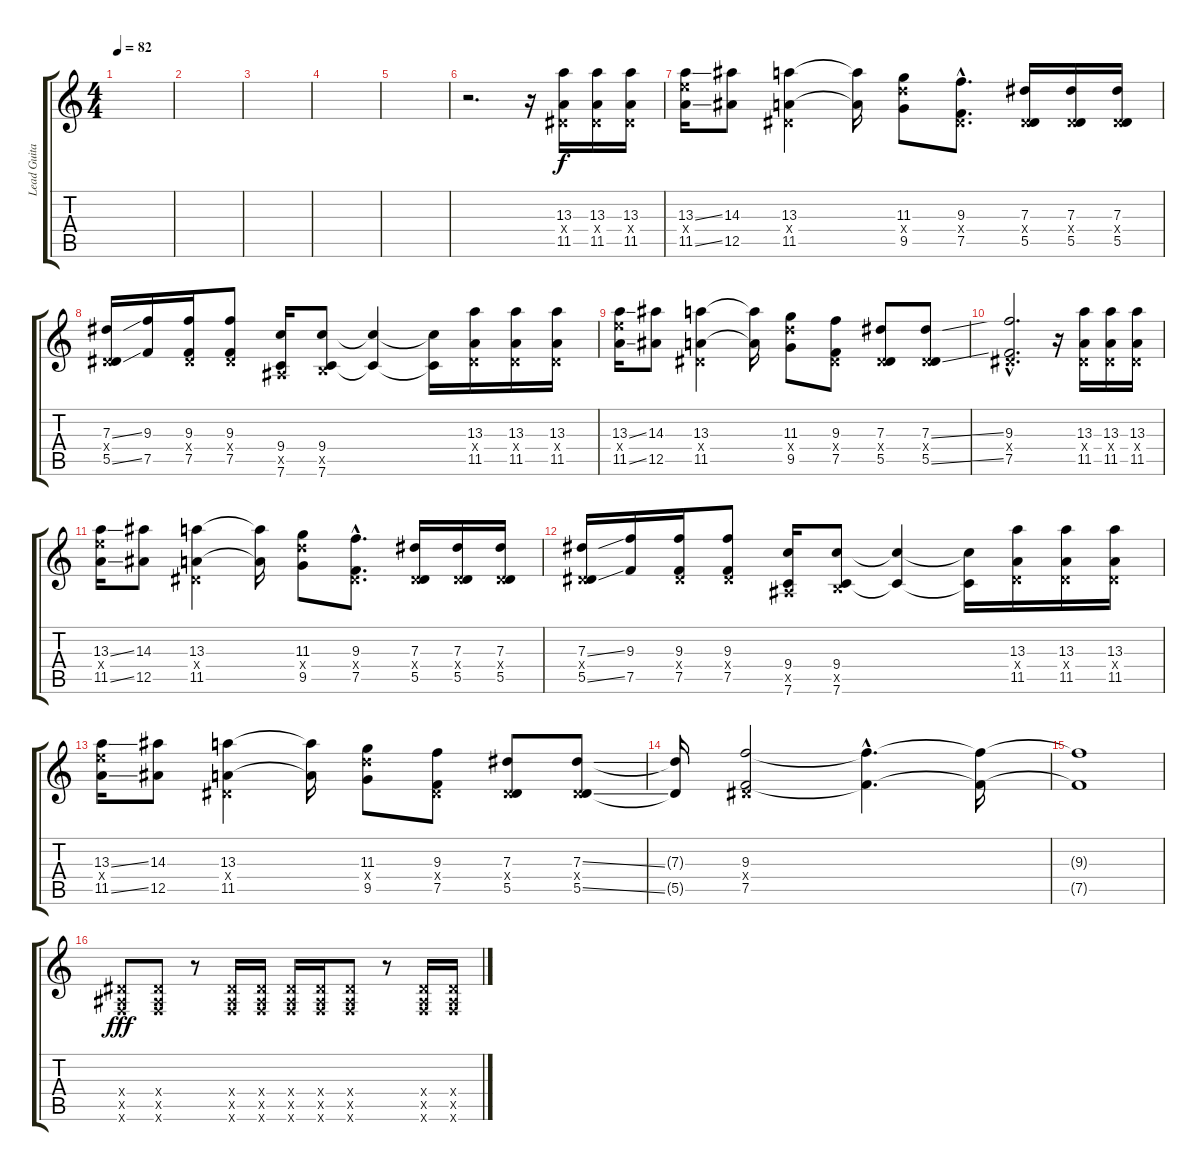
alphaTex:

\track ("Lead Guitar" "Lead Guita") {instrument distortionguitar}
\staff {score tabs}
\tuning (F4 C4 Ab3 Eb3 Bb2 F2) {hide}
\ts (4 4)
\tempo 82
\clef g2
\ks c
|
|
|
|
|
r.2{d} r.16 (13.3 0.4{x} 11.5).16 (13.3 0.4{x} 11.5).16 (13.3 0.4{x} 11.5).16 |
(13.3{ss} 13.4{x} 11.5{ss}).16{volume 13 instrument distortionguitar} (14.3 12.5).8 (13.3 0.4{x} 11.5).4 (13.3{t} 11.5{t}).16 (11.3 11.4{x} 9.5).8 (9.3{hac} 0.4{hac x} 7.5{hac}).8{d} (7.3 0.4{x} 5.5).16 (7.3 0.4{x} 5.5).16 (7.3 0.4{x} 5.5).16 |
(7.3{ss} 0.4{x} 5.5{ss}).16 (9.3 7.5).16 (9.3 0.4{x} 7.5).16 (9.3 0.4{x} 7.5).8 (9.4 0.5{x} 7.6).16 (9.4 1.5{x} 7.6).8 (9.4{t} 7.6{t}).4 (9.4{t} 7.6{t}).16 (13.3 0.4{x} 11.5).16 (13.3 0.4{x} 11.5).16 (13.3 0.4{x} 11.5).16 |
(13.3{ss} 13.4{x} 11.5{ss}).16 (14.3 12.5).8 (13.3 0.4{x} 11.5).4 (13.3{t} 11.5{t}).16 (11.3 11.4{x} 9.5).8 (9.3 0.4{x} 7.5).8 (7.3 0.4{x} 5.5).8 (7.3{ss} 0.4{x} 5.5{ss}).8 |
(9.3{hac} 0.4{hac x} 7.5{hac}).2{d} r.16 (13.3 0.4{x} 11.5).16 (13.3 0.4{x} 11.5).16 (13.3 0.4{x} 11.5).16 |
(13.3{ss} 13.4{x} 11.5{ss}).16 (14.3 12.5).8 (13.3 0.4{x} 11.5).4 (13.3{t} 11.5{t}).16 (11.3 11.4{x} 9.5).8 (9.3{hac} 0.4{hac x} 7.5{hac}).8{d} (7.3 0.4{x} 5.5).16 (7.3 0.4{x} 5.5).16 (7.3 0.4{x} 5.5).16 |
(7.3{ss} 0.4{x} 5.5{ss}).16 (9.3 7.5).16 (9.3 0.4{x} 7.5).16 (9.3 0.4{x} 7.5).8 (9.4 0.5{x} 7.6).16 (9.4 1.5{x} 7.6).8 (9.4{t} 7.6{t}).4 (9.4{t} 7.6{t}).16 (13.3 0.4{x} 11.5).16 (13.3 0.4{x} 11.5).16 (13.3 0.4{x} 11.5).16 |
(13.3{ss} 13.4{x} 11.5{ss}).16 (14.3 12.5).8 (13.3 0.4{x} 11.5).4 (13.3{t} 11.5{t}).16 (11.3 11.4{x} 9.5).8 (9.3 0.4{x} 7.5).8 (7.3 0.4{x} 5.5).8 (7.3{ss} 0.4{x} 5.5{ss}).8 |
(7.3{t} 5.5{t}).16 (9.3 0.4{x} 7.5).2 (9.3{hac t} 7.5{hac t}).4{d} (9.3{t} 7.5{t}).16 |
(9.3{t} 7.5{t}).1 |
(0.4{x} 0.5{x} 0.6{x}).8{dy fff} (0.4{x} 0.5{x} 0.6{x}).8 r.8 (0.4{x} 0.5{x} 0.6{x}).16 (0.4{x} 0.5{x} 0.6{x}).16 (0.4{x} 0.5{x} 0.6{x}).16 (0.4{x} 0.5{x} 0.6{x}).16 (0.4{x} 0.5{x} 0.6{x}).8 r.8 (0.4{x} 0.5{x} 0.6{x}).16 (0.4{x} 0.5{x} 0.6{x}).16
